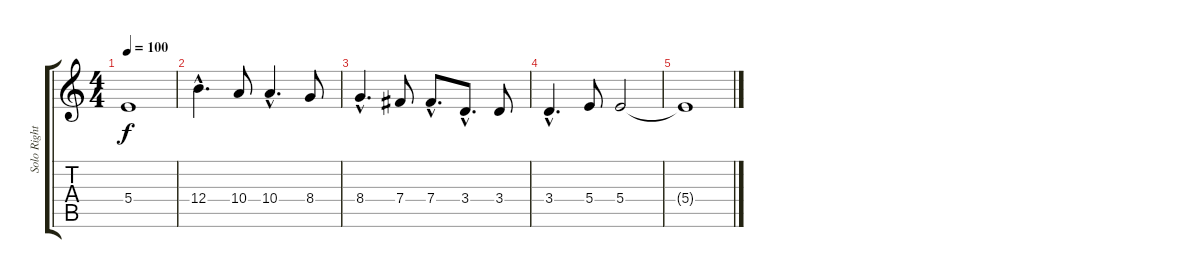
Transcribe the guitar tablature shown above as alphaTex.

\track ("Solo Right" "Solo Right") {instrument overdrivenguitar}
\staff {score tabs}
\tuning (Db4 Ab3 E3 B2 Gb2 B1) {hide}
\ts (4 4)
\tempo 100
\clef g2
\ks c
5.4{t}.1{dy f} |
12.4{hac}.4{d} 10.4.8 10.4{hac}.4{d} 8.4.8 |
8.4{hac}.4{d} 7.4.8 7.4{hac}.8{d} 3.4{hac}.8{d} 3.4.8 |
3.4{hac}.4{d} 5.4.8 5.4.2 |
5.4{t}.1
